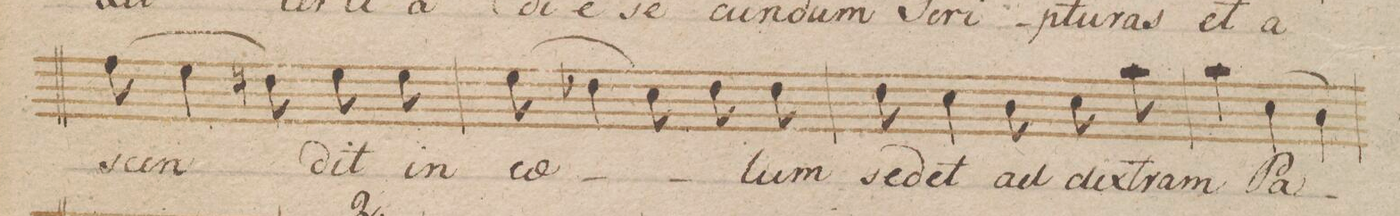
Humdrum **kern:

**kern	**text	**dynam
*I"Canto.	*	*
*clefC1	*	*
*k[b-]	*	*
*met(c|)	*	*
*M3/4	*	*
(8dd\	-scen-	.
4cc\	.	.
8bn\)	.	.
8cc\	-dit	.
8cc\	in	.
=139	=139	=139
(8cc\	cae-	.
4b-X\	.	.
8a\)	.	.
8b-\	.	.
8b-\	-lum	.
=140	=140	=140
8b-\	se-	.
4a\	-det	.
8g\	ad	.
8a\	dex-	.
8ff\	-t[e]-	.
=141	=141	=141
4ff\	-ram	.
(4a\	-Pa-	.
4g\)	.	.
=142	=142	=142
*-	*-	*-
